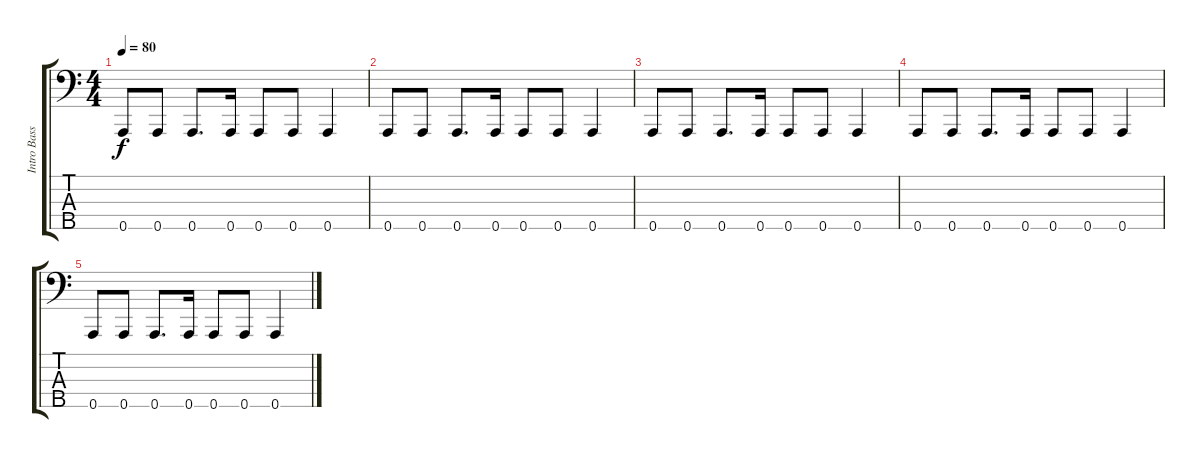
\track ("Intro Basse" "Intro Bass") {instrument synthbass1}
\staff {score tabs}
\tuning (G2 D2 A1 E1 A0) {hide}
\ts (4 4)
\tempo 80
\clef f4
\ks c
0.5.8{dy f instrument synthbass1} 0.5.8 0.5.8{d} 0.5.16 0.5.8 0.5.8 0.5.4 |
0.5.8 0.5.8 0.5.8{d} 0.5.16 0.5.8 0.5.8 0.5.4 |
0.5.8 0.5.8 0.5.8{d} 0.5.16 0.5.8 0.5.8 0.5.4 |
0.5.8 0.5.8 0.5.8{d} 0.5.16 0.5.8 0.5.8 0.5.4 |
0.5.8 0.5.8 0.5.8{d} 0.5.16 0.5.8 0.5.8 0.5.4
